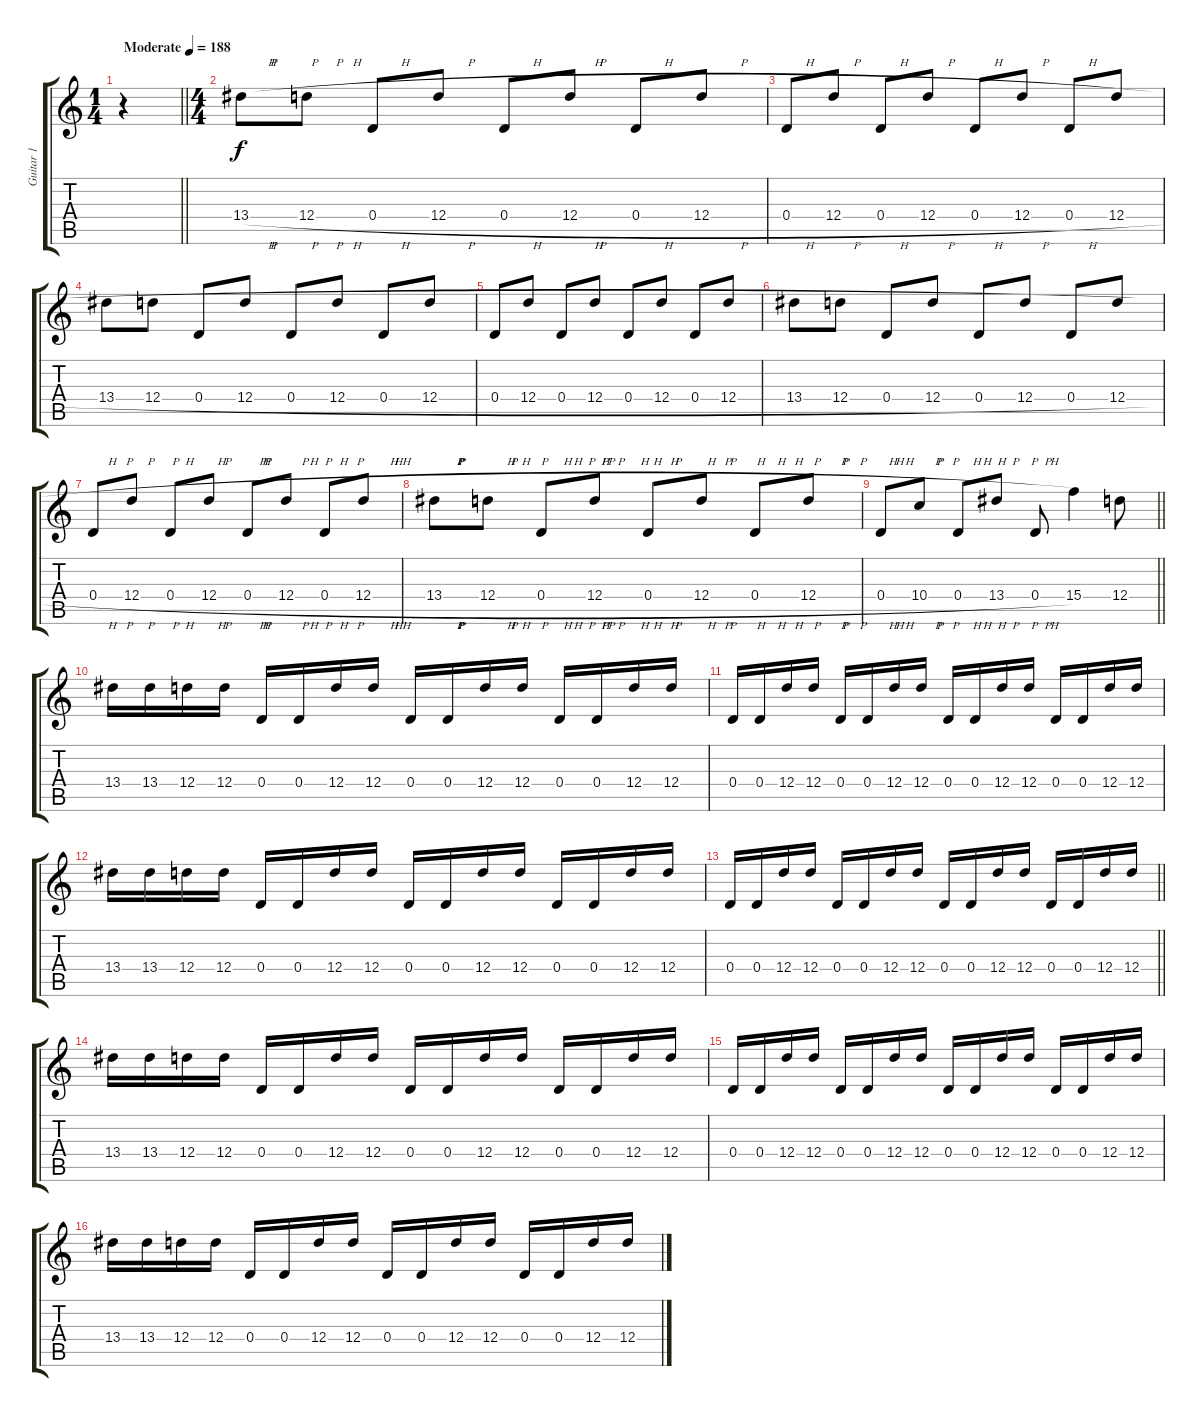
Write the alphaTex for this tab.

\track ("Guitar 1" "Guitar 1") {instrument distortionguitar}
\staff {score tabs}
\tuning (E4 B3 G3 D3 A2 D2) {hide}
\voice
\ts (1 4)
\tempo (188 "Moderate")
\clef g2
\barLineRight lightlight
\ks c
r.4{dy f instrument distortionguitar} |
\ts (4 4)
13.4{h}.8 12.4{h}.8 0.4{h}.8 12.4{h}.8 0.4{h}.8 12.4{h}.8 0.4{h}.8 12.4{h}.8 |
0.4{h}.8 12.4{h}.8 0.4{h}.8 12.4{h}.8 0.4{h}.8 12.4{h}.8 0.4{h}.8 12.4{h}.8 |
13.4{h}.8 12.4{h}.8 0.4{h}.8 12.4{h}.8 0.4{h}.8 12.4{h}.8 0.4{h}.8 12.4{h}.8 |
0.4{h}.8 12.4{h}.8 0.4{h}.8 12.4{h}.8 0.4{h}.8 12.4{h}.8 0.4{h}.8 12.4{h}.8 |
13.4{h}.8 12.4{h}.8 0.4{h}.8 12.4{h}.8 0.4{h}.8 12.4{h}.8 0.4{h}.8 12.4{h}.8 |
0.4{h}.8 12.4{h}.8 0.4{h}.8 12.4{h}.8 0.4{h}.8 12.4{h}.8 0.4{h}.8 12.4{h}.8 |
13.4{h}.8 12.4{h}.8 0.4{h}.8 12.4{h}.8 0.4{h}.8 12.4{h}.8 0.4{h}.8 12.4{h}.8 |
\barLineRight lightlight
0.4{h}.8 10.4{h}.8 0.4{h}.8 13.4{h}.8 0.4{h}.8 15.4.4 12.4.8 |
\section ("" "")
13.4.16 13.4.16 12.4.16 12.4.16 0.4.16 0.4.16 12.4.16 12.4.16 0.4.16 0.4.16 12.4.16 12.4.16 0.4.16 0.4.16 12.4.16 12.4.16 |
0.4.16 0.4.16 12.4.16 12.4.16 0.4.16 0.4.16 12.4.16 12.4.16 0.4.16 0.4.16 12.4.16 12.4.16 0.4.16 0.4.16 12.4.16 12.4.16 |
13.4.16 13.4.16 12.4.16 12.4.16 0.4.16 0.4.16 12.4.16 12.4.16 0.4.16 0.4.16 12.4.16 12.4.16 0.4.16 0.4.16 12.4.16 12.4.16 |
\barLineRight lightlight
0.4.16 0.4.16 12.4.16 12.4.16 0.4.16 0.4.16 12.4.16 12.4.16 0.4.16 0.4.16 12.4.16 12.4.16 0.4.16 0.4.16 12.4.16 12.4.16 |
13.4.16 13.4.16 12.4.16 12.4.16 0.4.16 0.4.16 12.4.16 12.4.16 0.4.16 0.4.16 12.4.16 12.4.16 0.4.16 0.4.16 12.4.16 12.4.16 |
0.4.16 0.4.16 12.4.16 12.4.16 0.4.16 0.4.16 12.4.16 12.4.16 0.4.16 0.4.16 12.4.16 12.4.16 0.4.16 0.4.16 12.4.16 12.4.16 |
13.4.16 13.4.16 12.4.16 12.4.16 0.4.16 0.4.16 12.4.16 12.4.16 0.4.16 0.4.16 12.4.16 12.4.16 0.4.16 0.4.16 12.4.16 12.4.16
\voice
\clef g2
\ottava regular
\simile none
\barLineRight lightlight
\ks c
r.4{dy f} |
|
|
|
|
|
|
|
\barLineRight lightlight
|
|
|
|
\barLineRight lightlight
|
|
|
